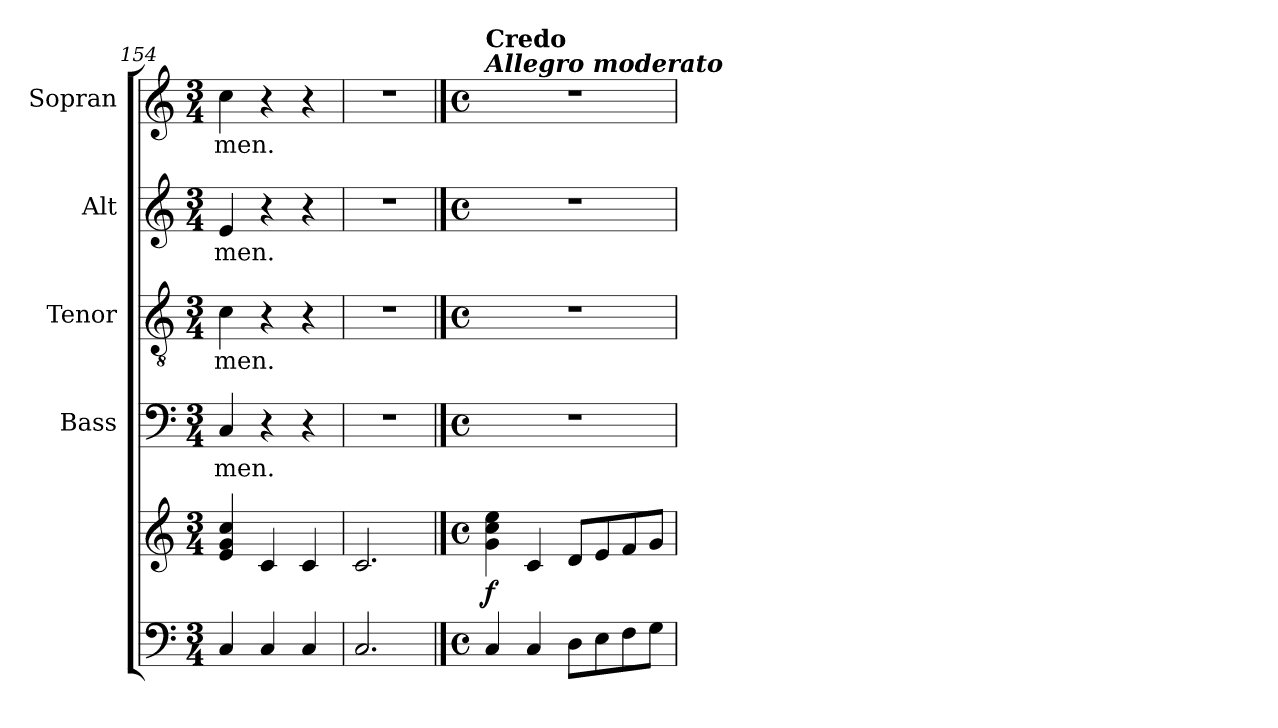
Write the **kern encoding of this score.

**kern	**kern	**dynam	**kern	**text	**kern	**text	**kern	**text	**kern	**text
*part5	*part5	*part5	*part4	*part4	*part3	*part3	*part2	*part2	*part1	*part1
*staff6	*staff5	*staff5/6	*staff4	*staff4	*staff3	*staff3	*staff2	*staff2	*staff1	*staff1
*	*	*	*I"Bass	*	*I"Tenor	*	*I"Alt	*	*I"Sopran	*
*	*	*	*I'B.	*	*I'T.	*	*I'A.	*	*I'S.	*
*clefF4	*clefG2	*	*clefF4	*	*clefGv2	*	*clefG2	*	*clefG2	*
*k[]	*k[]	*	*k[]	*	*k[]	*	*k[]	*	*k[]	*
*C:	*C:	*	*C:	*	*C:	*	*C:	*	*C:	*
*M3/4	*M3/4	*	*M3/4	*	*M3/4	*	*M3/4	*	*M3/4	*
=154	=154	=154	=154	=154	=154	=154	=154	=154	=154	=154
!	!	!	!	!LO:LY:b	!	!LO:LY:b	!	!LO:LY:b	!	!LO:LY:b
4C/	4e/ 4g/ 4cc/	.	4C/	-men.	4c\	-men.	4e/	-men.	4cc\	-men.
4C/	4c/	.	4r	.	4r	.	4r	.	4r	.
4C/	4c/	.	4r	.	4r	.	4r	.	4r	.
=155	=155	=155	=155	=155	=155	=155	=155	=155	=155	=155
2.C/	2.c/	.	2.r	.	2.r	.	2.r	.	2.r	.
!!LO:LB:g=z
==156	==156	==156	==156	==156	==156	==156	==156	==156	==156	==156
*M4/4	*M4/4	*	*M4/4	*	*M4/4	*	*M4/4	*	*M4/4	*
*met(c)	*met(c)	*	*met(c)	*	*met(c)	*	*met(c)	*	*met(c)	*
!	!	!	!	!	!	!	!	!	!LO:TX:a:Bi:t=Allegro moderato	!
!	!	!	!	!	!	!	!	!	!LO:TX:a:B:t=Credo	!
!	!	!LO:DY:b	!	!	!	!	!	!	!	!
4C/	4g\ 4cc\ 4ee\	f	1r	.	1r	.	1r	.	1r	.
4C/	4c/	.	.	.	.	.	.	.	.	.
8D\L	8d/L	.	.	.	.	.	.	.	.	.
8E\	8e/	.	.	.	.	.	.	.	.	.
8F\	8f/	.	.	.	.	.	.	.	.	.
8G\J	8g/J	.	.	.	.	.	.	.	.	.
=	=	=	=	=	=	=	=	=	=	=
*-	*-	*-	*-	*-	*-	*-	*-	*-	*-	*-
